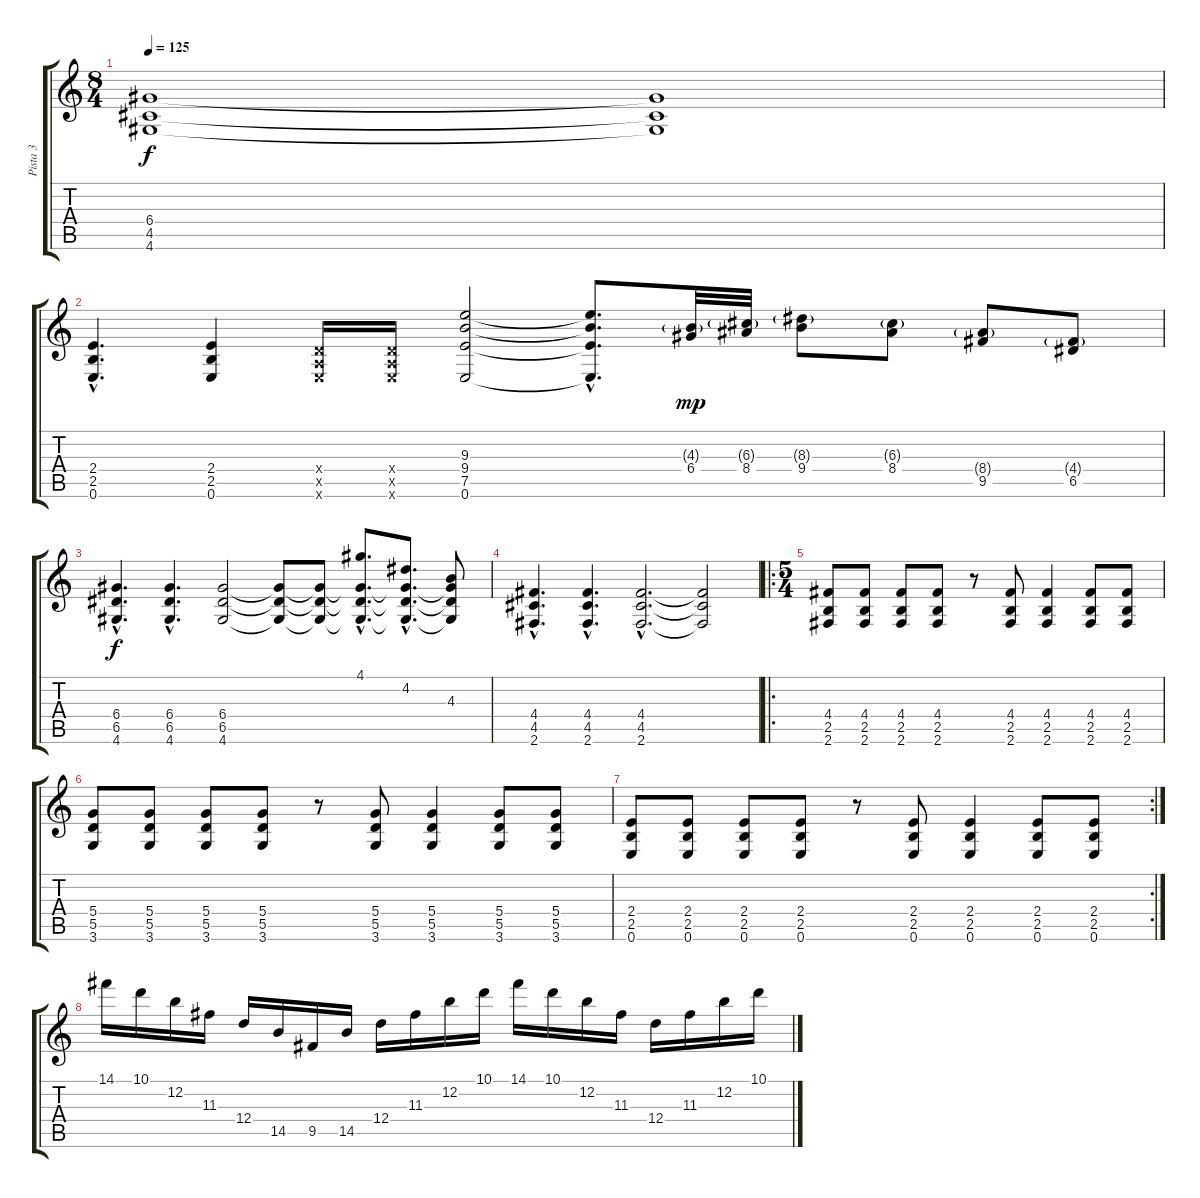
\track ("Pista 3" "Pista 3") {instrument overdrivenguitar}
\staff {score tabs}
\tuning (E4 B3 G3 D3 A2 E2) {hide}
\ts (8 4)
\tempo 125
\clef g2
\ks c
(6.4 4.5 4.6).1{dy f} (6.4{t} 4.5{t} 4.6{t}).1 |
(2.4{hac} 2.5{hac} 0.6{hac}).4{d} (2.4 2.5 0.6).4 (0.4{x} 0.5{x} 0.6{x}).16 (0.4{x} 0.5{x} 0.6{x}).16 (9.3 9.4 7.5 0.6).2 (9.3{hac t} 9.4{hac t} 7.5{hac t} 0.6{hac t}).8{d} (4.3{g} 6.4).32{dy mp} (6.3{g} 8.4).32 (8.3{g} 9.4).8 (6.3{g} 8.4).8 (8.4{g} 9.5).8 (4.4{g} 6.5).8 |
(6.4{hac} 6.5{hac} 4.6{hac}).4{d dy f} (6.4{hac} 6.5{hac} 4.6{hac}).4{d} (6.4 6.5 4.6).2 (6.4{t} 6.5{t} 4.6{t}).8 (6.4{t} 6.5{t} 4.6{t}).8 (4.1{hac} 6.4{hac t} 6.5{hac t} 4.6{hac t}).8{d} (4.2{hac} 6.4{hac t} 6.5{hac t} 4.6{hac t}).8{d} (4.3 6.4{t} 6.5{t} 4.6{t}).8 |
(4.4{hac} 4.5{hac} 2.6{hac}).4{d} (4.4{hac} 4.5{hac} 2.6{hac}).4{d} (4.4{hac} 4.5{hac} 2.6{hac}).2{d} (4.4{t} 4.5{t} 2.6{t}).2 |
\ro
\ts (5 4)
(4.4 2.5 2.6).8 (4.4 2.5 2.6).8 (4.4 2.5 2.6).8 (4.4 2.5 2.6).8 r.8 (4.4 2.5 2.6).8 (4.4 2.5 2.6).4 (4.4 2.5 2.6).8 (4.4 2.5 2.6).8 |
(5.4 5.5 3.6).8 (5.4 5.5 3.6).8 (5.4 5.5 3.6).8 (5.4 5.5 3.6).8 r.8 (5.4 5.5 3.6).8 (5.4 5.5 3.6).4 (5.4 5.5 3.6).8 (5.4 5.5 3.6).8 |
\rc 2
(2.4 2.5 0.6).8 (2.4 2.5 0.6).8 (2.4 2.5 0.6).8 (2.4 2.5 0.6).8 r.8 (2.4 2.5 0.6).8 (2.4 2.5 0.6).4 (2.4 2.5 0.6).8 (2.4 2.5 0.6).8 |
14.1.16 10.1.16 12.2.16 11.3.16 12.4.16 14.5.16 9.5.16 14.5.16 12.4.16 11.3.16 12.2.16 10.1.16 14.1.16 10.1.16 12.2.16 11.3.16 12.4.16 11.3.16 12.2.16 10.1.16
